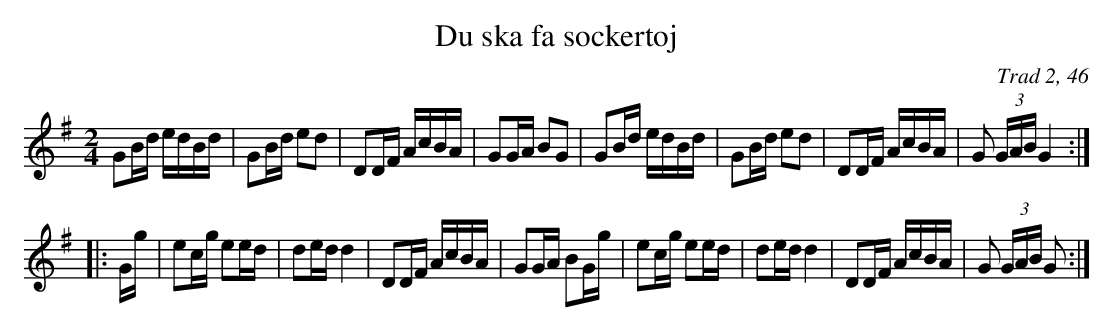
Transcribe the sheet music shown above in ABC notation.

X:1
T:Du ska fa sockertoj
C:Trad 2, 46
M:2/4
L:1/16
K:G
G2Bd edBd|G2Bd e2d2|D2DF AcBA|G2GA B2G2|\
G2Bd edBd|G2Bd e2d2|D2DF AcBA|G2 (3GAB G4:|
|:Gg|e2cg e2ed|d2ed d4|D2DF AcBA|G2GA B2Gg|\
e2cg e2ed|d2ed d4|D2DF AcBA|G2 (3GAB G2:|
